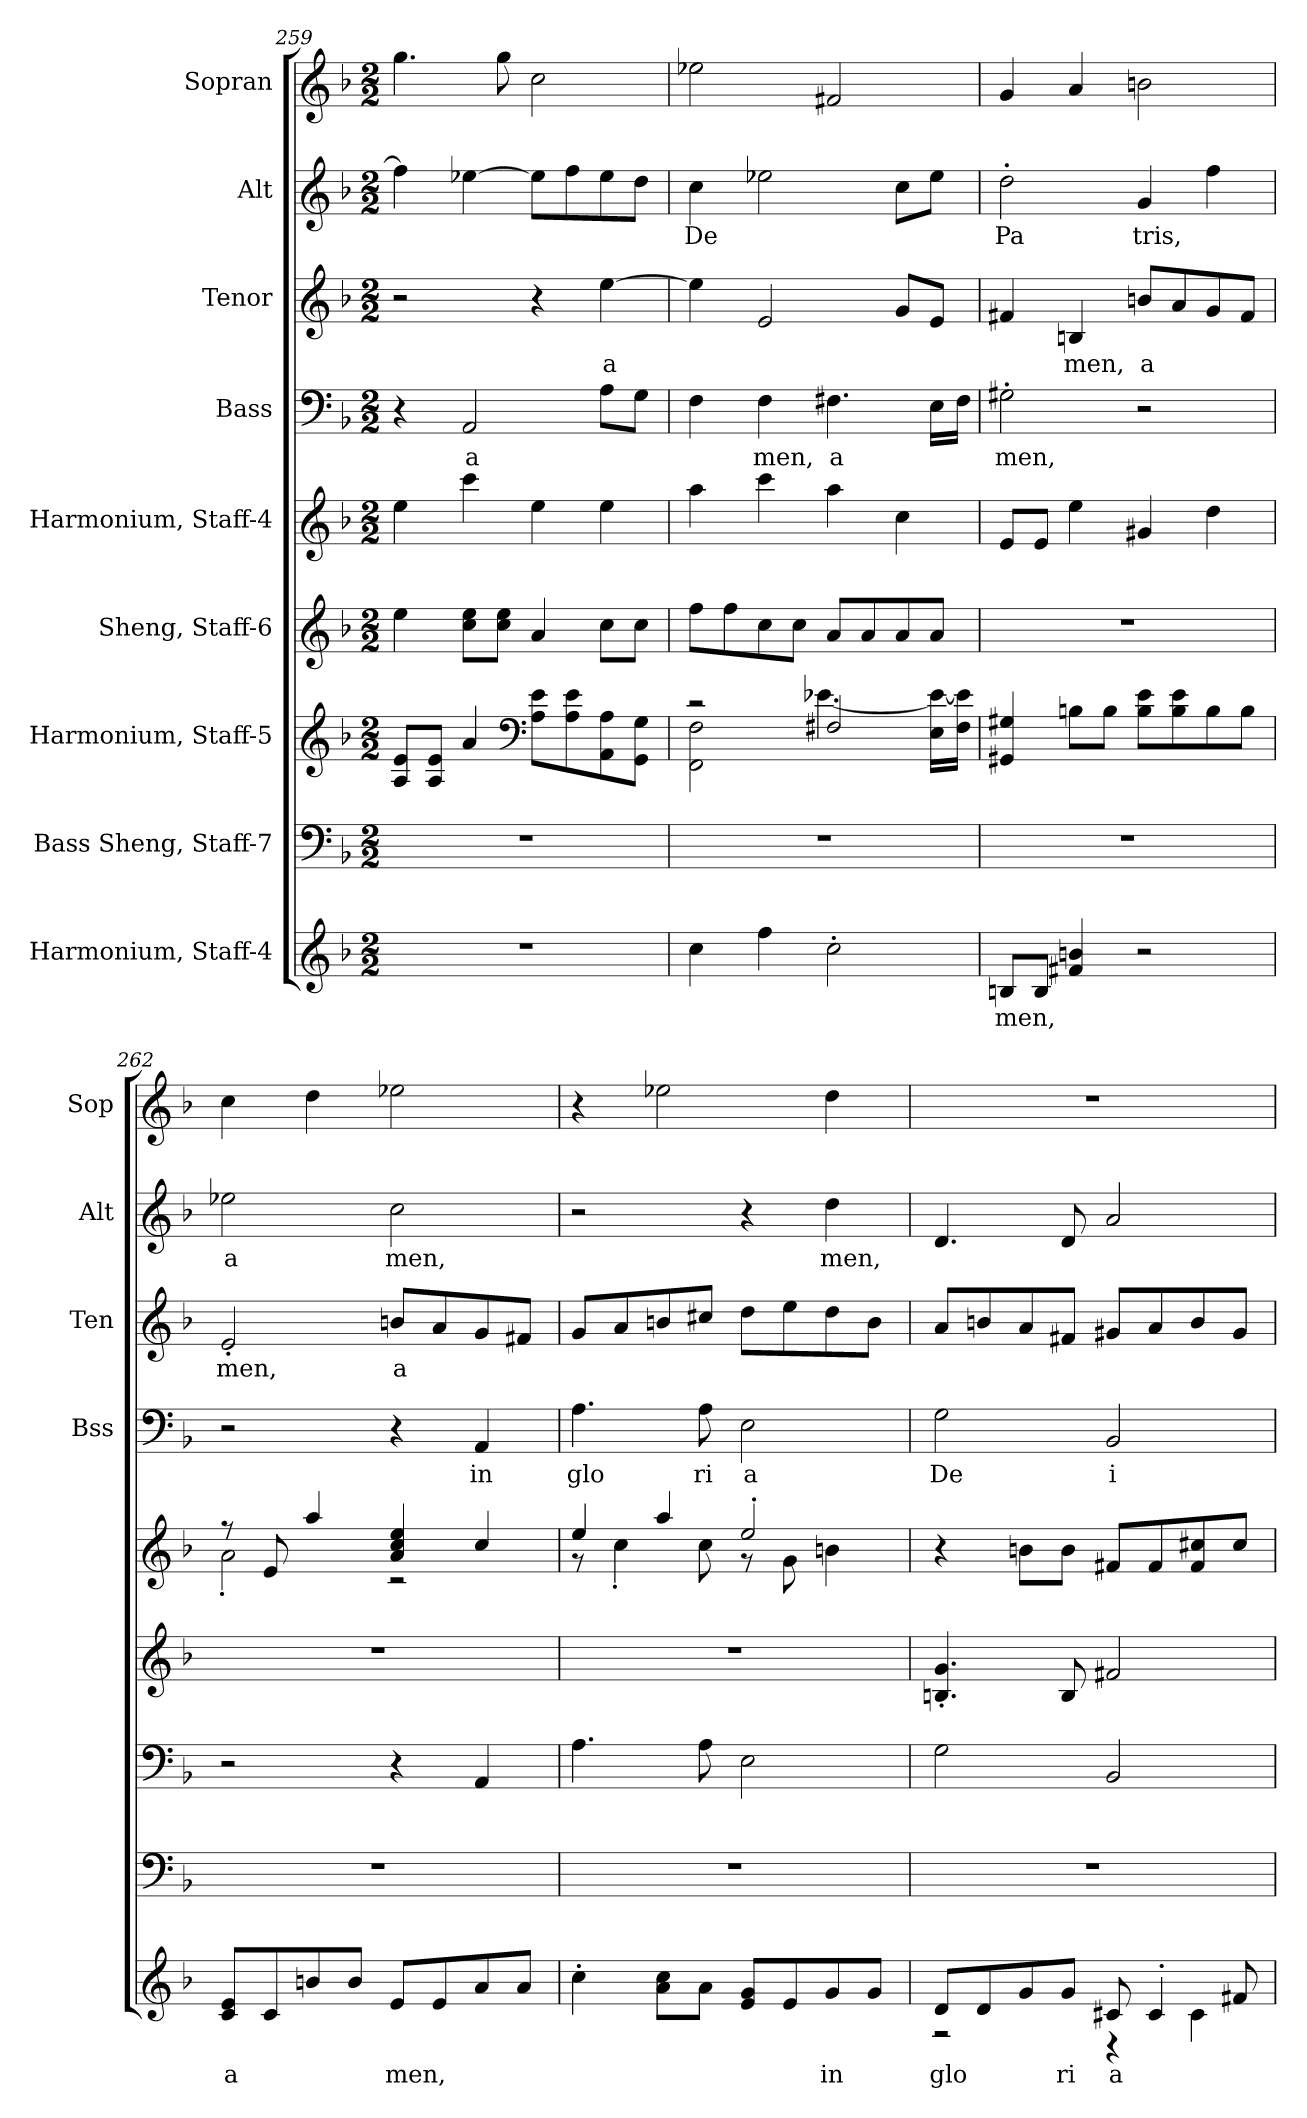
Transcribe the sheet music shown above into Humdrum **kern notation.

**kern	**text	**kern	**kern	**kern	**kern	**kern	**text	**kern	**text	**kern	**text	**kern
*part9	*part9	*part8	*part7	*part6	*part5	*part4	*part4	*part3	*part3	*part2	*part2	*part1
*staff9	*staff9	*staff8	*staff7	*staff6	*staff5	*staff4	*staff4	*staff3	*staff3	*staff2	*staff2	*staff1
*I"Harmonium, Staff-4	*	*I"Bass Sheng, Staff-7	*I"Harmonium, Staff-5	*I"Sheng, Staff-6	*I"Harmonium, Staff-4	*I"Bass	*	*I"Tenor	*	*I"Alt	*	*I"Sopran
*	*	*	*	*	*	*I'Bss	*	*I'Ten	*	*I'Alt	*	*I'Sop
*clefG2	*	*clefF4	*clefG2	*clefG2	*clefG2	*clefF4	*	*clefG2	*	*clefG2	*	*clefG2
*	*	*	*	*	*	*	*	*ITrd4c7	*	*ITrd2c3	*	*ITrd2c3
*k[b-]	*	*k[b-]	*k[b-]	*k[b-]	*k[b-]	*k[b-]	*	*k[b-e-]	*	*k[f#c#]	*	*k[f#c#]
*M2/2	*	*M2/2	*M2/2	*M2/2	*M2/2	*M2/2	*	*M2/2	*	*M2/2	*	*M2/2
=259	=259	=259	=259	=259	=259	=259	=259	=259	=259	=259	=259	=259
1r	.	1r	8A/ 8e/L	4ee\	4ee\	4r	.	2r	.	4dd\]	.	4.ee\
.	.	.	8A/ 8e/J	.	.	.	.	.	.	.	.	.
.	.	.	4a/	8cc\ 8ee\L	4ccc\	2AA/	a	.	.	[4ccn\	.	.
.	.	.	.	8cc\ 8ee\J	.	.	.	.	.	.	.	8ee\
*	*	*	*clefF4	*	*	*	*	*	*	*	*	*
.	.	.	8A\ 8e\L	4a/	4ee\	.	.	4r	.	8cc\L]	.	2a\
.	.	.	8A\ 8e\	.	.	.	.	.	.	8dd\	.	.
.	.	.	8AA\ 8A\	8cc\L	4ee\	8A\L	.	[4a\	a	8cc\	.	.
.	.	.	8GG\ 8G\J	8cc\J	.	8G\J	.	.	.	8b\J	.	.
=260	=260	=260	=260	=260	=260	=260	=260	=260	=260	=260	=260	=260
*	*	*	*^	*	*	*	*	*	*	*	*	*
4cc\	.	1r	2r	2FF\ 2F\	8ff\L	4aa\	4F\	.	4a\]	.	4a\	De	2ccn\
.	.	.	.	.	8ff\	.	.	.	.	.	.	.	.
4ff\	.	.	.	.	8cc\	4ccc\	4F\	men,	2A/	.	2ccn\	.	.
.	.	.	.	.	8cc\J	.	.	.	.	.	.	.	.
2cc'\	.	.	2F#X/	[4.e-X\	8a/L	4aa\	4.F#X\	a	.	.	.	.	2d#X/
.	.	.	.	.	8a/	.	.	.	.	.	.	.	.
.	.	.	.	.	8a/	4cc\	.	.	8c/L	.	8a\L	.	.
.	.	.	.	16E\ 16e-\_LL	8a/J	.	16E\LL	.	8A/J	.	8cc\J	.	.
.	.	.	.	16F#\ 16e-\]JJ	.	.	16F#\JJ	.	.	.	.	.	.
*	*	*	*v	*v	*	*	*	*	*	*	*	*	*
=261	=261	=261	=261	=261	=261	=261	=261	=261	=261	=261	=261	=261
8Bn/L	men,	1r	4GG#X/ 4G#X/	1r	8e/L	2G#X'\	men,	4Bn/	.	2b'\	Pa	4e/
8B/J	.	.	.	.	8e/J	.	.	.	.	.	.	.
4f#X/ 4bn/	.	.	8Bn\L	.	4ee\	.	.	4En/	men,	.	.	4f#/
.	.	.	8B\J	.	.	.	.	.	.	.	.	.
2r	.	.	8B\ 8e\L	.	4g#X/	2r	.	8en/L	a	4e/	tris,	2g#X\
.	.	.	8B\ 8e\	.	.	.	.	8d/	.	.	.	.
.	.	.	8B\	.	4dd\	.	.	8c/	.	4dd\	.	.
.	.	.	8B\J	.	.	.	.	8B/J	.	.	.	.
!!LO:PB:g=z
=262	=262	=262	=262	=262	=262	=262	=262	=262	=262	=262	=262	=262
*	*	*	*	*	*^	*	*	*	*	*	*	*
8c/ 8e/L	a	1r	2r	1r	8r	2a'\	2r	.	2A'/	men,	2ccn\	a	4a\
8c/	.	.	.	.	8e/	.	.	.	.	.	.	.	.
8bn/	.	.	.	.	4aa/	.	.	.	.	.	.	.	4b\
8b/J	.	.	.	.	.	.	.	.	.	.	.	.	.
8e/L	men,	.	4r	.	4a/ 4cc/ 4ee/	2r	4r	.	8en/L	a	2a\	men,	2ccn\
8e/	.	.	.	.	.	.	.	.	8d/	.	.	.	.
8a/	.	.	4AA/	.	4cc/	.	4AA/	in	8c/	.	.	.	.
8a/J	.	.	.	.	.	.	.	.	8Bn/J	.	.	.	.
=263	=263	=263	=263	=263	=263	=263	=263	=263	=263	=263	=263	=263	=263
4cc'\	.	1r	4.A\	1r	4ee/	8r	4.A\	glo	8c/L	.	2r	.	4r
.	.	.	.	.	.	4cc'\	.	.	8d/	.	.	.	.
8a\ 8cc\L	.	.	.	.	4aa/	.	.	.	8en/	.	.	.	2ccn\
8a\J	.	.	8A\	.	.	8cc\	8A\	ri	8f#X/J	.	.	.	.
8e/ 8g/L	.	.	2E\	.	2ee'/	8r	2E\	a	8g\L	.	4r	.	.
8e/	.	.	.	.	.	8g\	.	.	8a\	.	.	.	.
8g/	in	.	.	.	.	4bn\	.	.	8g\	.	4b\	men,	4b\
8g/J	.	.	.	.	.	.	.	.	8e\J	.	.	.	.
*	*	*	*	*	*v	*v	*	*	*	*	*	*	*
=264	=264	=264	=264	=264	=264	=264	=264	=264	=264	=264	=264	=264
*^	*	*	*	*	*	*	*	*	*	*	*	*
8d/L	2r	glo	1r	2G\	4.Bn/' 4.g/'	4r	2G\	De	8d/L	.	4.B/	.	1r
8d/	.	.	.	.	.	.	.	.	8en/	.	.	.	.
8g/	.	.	.	.	.	8bn\L	.	.	8d/	.	.	.	.
8g/J	.	ri	.	.	8B/	8b\J	.	.	8Bn/J	.	8B/	.	.
8c#X/	4r	a	.	2BB-/	2f#X/	8f#X/L	2BB-/	i	8c#X/L	.	2f#/	.	.
4c#'/	.	.	.	.	.	8f#/	.	.	8d/	.	.	.	.
.	4c#\	.	.	.	.	8f#/ 8cc#X/	.	.	8e/	.	.	.	.
8f#X/	.	.	.	.	.	8cc#/J	.	.	8c#/J	.	.	.	.
*v	*v	*	*	*	*	*	*	*	*	*	*	*	*
=	=	=	=	=	=	=	=	=	=	=	=	=
*-	*-	*-	*-	*-	*-	*-	*-	*-	*-	*-	*-	*-
